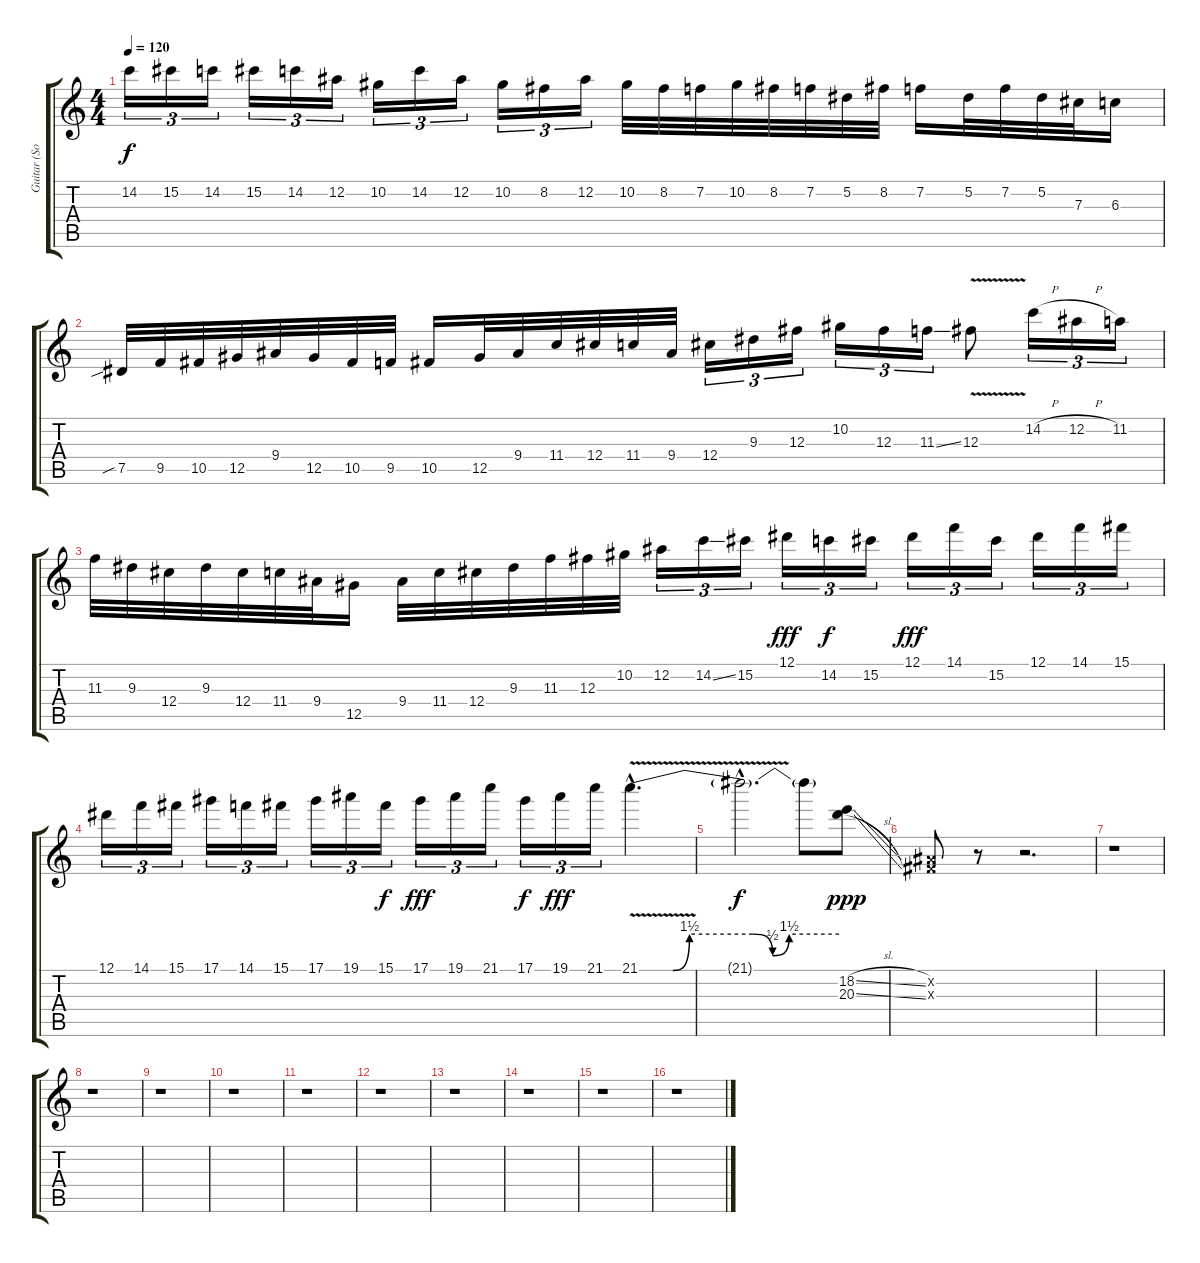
\track ("Guitar (Solo)" "Guitar (So") {instrument overdrivenguitar}
\staff {score tabs}
\tuning (Eb4 Bb3 Gb3 Db3 Ab2 Eb2) {hide}
\ts (4 4)
\tempo 120
\clef g2
\ks c
14.2.16{tu (3 2) dy f} 15.2.16{tu (3 2)} 14.2.16{tu (3 2)} 15.2.16{tu (3 2)} 14.2.16{tu (3 2)} 12.2.16{tu (3 2)} 10.2.16{tu (3 2)} 14.2.16{tu (3 2)} 12.2.16{tu (3 2)} 10.2.16{tu (3 2)} 8.2.16{tu (3 2)} 12.2.16{tu (3 2)} 10.2.32 8.2.32 7.2.32 10.2.32 8.2.32 7.2.32 5.2.32 8.2.32 7.2.16 5.2.32 7.2.32 5.2.32 7.3.32 6.3.16 |
7.5{sib}.32 9.5.32 10.5.32 12.5.32 9.4.32 12.5.32 10.5.32 9.5.32 10.5.16 12.5.32 9.4.32 11.4.32 12.4.32 11.4.32 9.4.32 12.4.16{tu (3 2)} 9.3.16{tu (3 2)} 12.3.16{tu (3 2)} 10.2.16{tu (3 2)} 12.3.16{tu (3 2)} 11.3{ss}.16{tu (3 2)} 12.3{v}.8 14.2{h}.16{tu (3 2)} 12.2{h}.16{tu (3 2)} 11.2.16{tu (3 2)} |
11.3.32 9.3.32 12.4.32 9.3.32 12.4.32 11.4.32 9.4.32 12.5.16 9.4.32 11.4.32 12.4.32 9.3.32 11.3.32 12.3.32 10.2.32 12.2.16{tu (3 2)} 14.2{ss}.16{tu (3 2)} 15.2.16{tu (3 2)} 12.1.16{tu (3 2) dy fff} 14.2.16{tu (3 2) dy f} 15.2.16{tu (3 2)} 12.1.16{tu (3 2) dy fff} 14.1.16{tu (3 2)} 15.2.16{tu (3 2)} 12.1.16{tu (3 2)} 14.1.16{tu (3 2)} 15.1.16{tu (3 2)} |
12.1.16{tu (3 2)} 14.1.16{tu (3 2)} 15.1.16{tu (3 2)} 17.1.16{tu (3 2)} 14.1.16{tu (3 2)} 15.1.16{tu (3 2)} 17.1.16{tu (3 2)} 19.1.16{tu (3 2)} 15.1.16{tu (3 2) dy f} 17.1.16{tu (3 2) dy fff} 19.1.16{tu (3 2)} 21.1.16{tu (3 2)} 17.1.16{tu (3 2) dy f} 19.1.16{tu (3 2) dy fff} 21.1.16{tu (3 2)} 21.1{be (custom 0 0 10 0 15 6 34 6 40 2 45 6 60 6) v hac}.4{d} |
21.1{hac t}.2{d dy f} 21.1{t}.8 (18.2{sl} 20.3{sl}).8{dy ppp} |
\section ("" "")
(0.2{x} 0.3{x}).8 r.8 r.2{d} |
r.1 |
r.1 |
r.1 |
r.1 |
r.1 |
r.1 |
r.1 |
r.1 |
r.1 |
r.1
